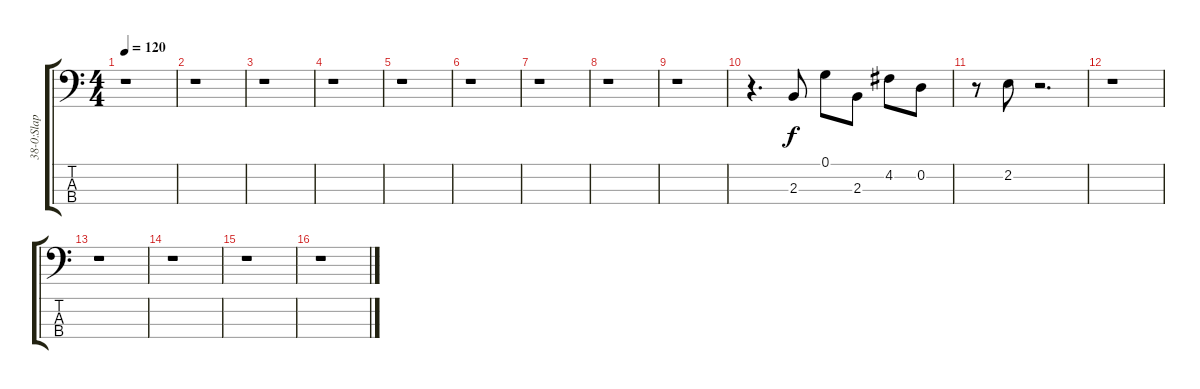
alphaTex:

\track ("38-0:Slap Bass 2" "38-0:Slap ") {instrument slapbass2}
\staff {score tabs}
\tuning (G2 D2 A1 E1) {hide}
\ts (4 4)
\tempo 120
\clef f4
\ks c
r.1{dy f} |
r.1 |
r.1 |
r.1 |
r.1 |
r.1 |
r.1 |
r.1 |
r.1 |
r.4{d} 2.3.8 0.1.8 2.3.8 4.2.8 0.2.8 |
r.8 2.2.8 r.2{d} |
r.1 |
r.1 |
r.1 |
r.1 |
r.1
